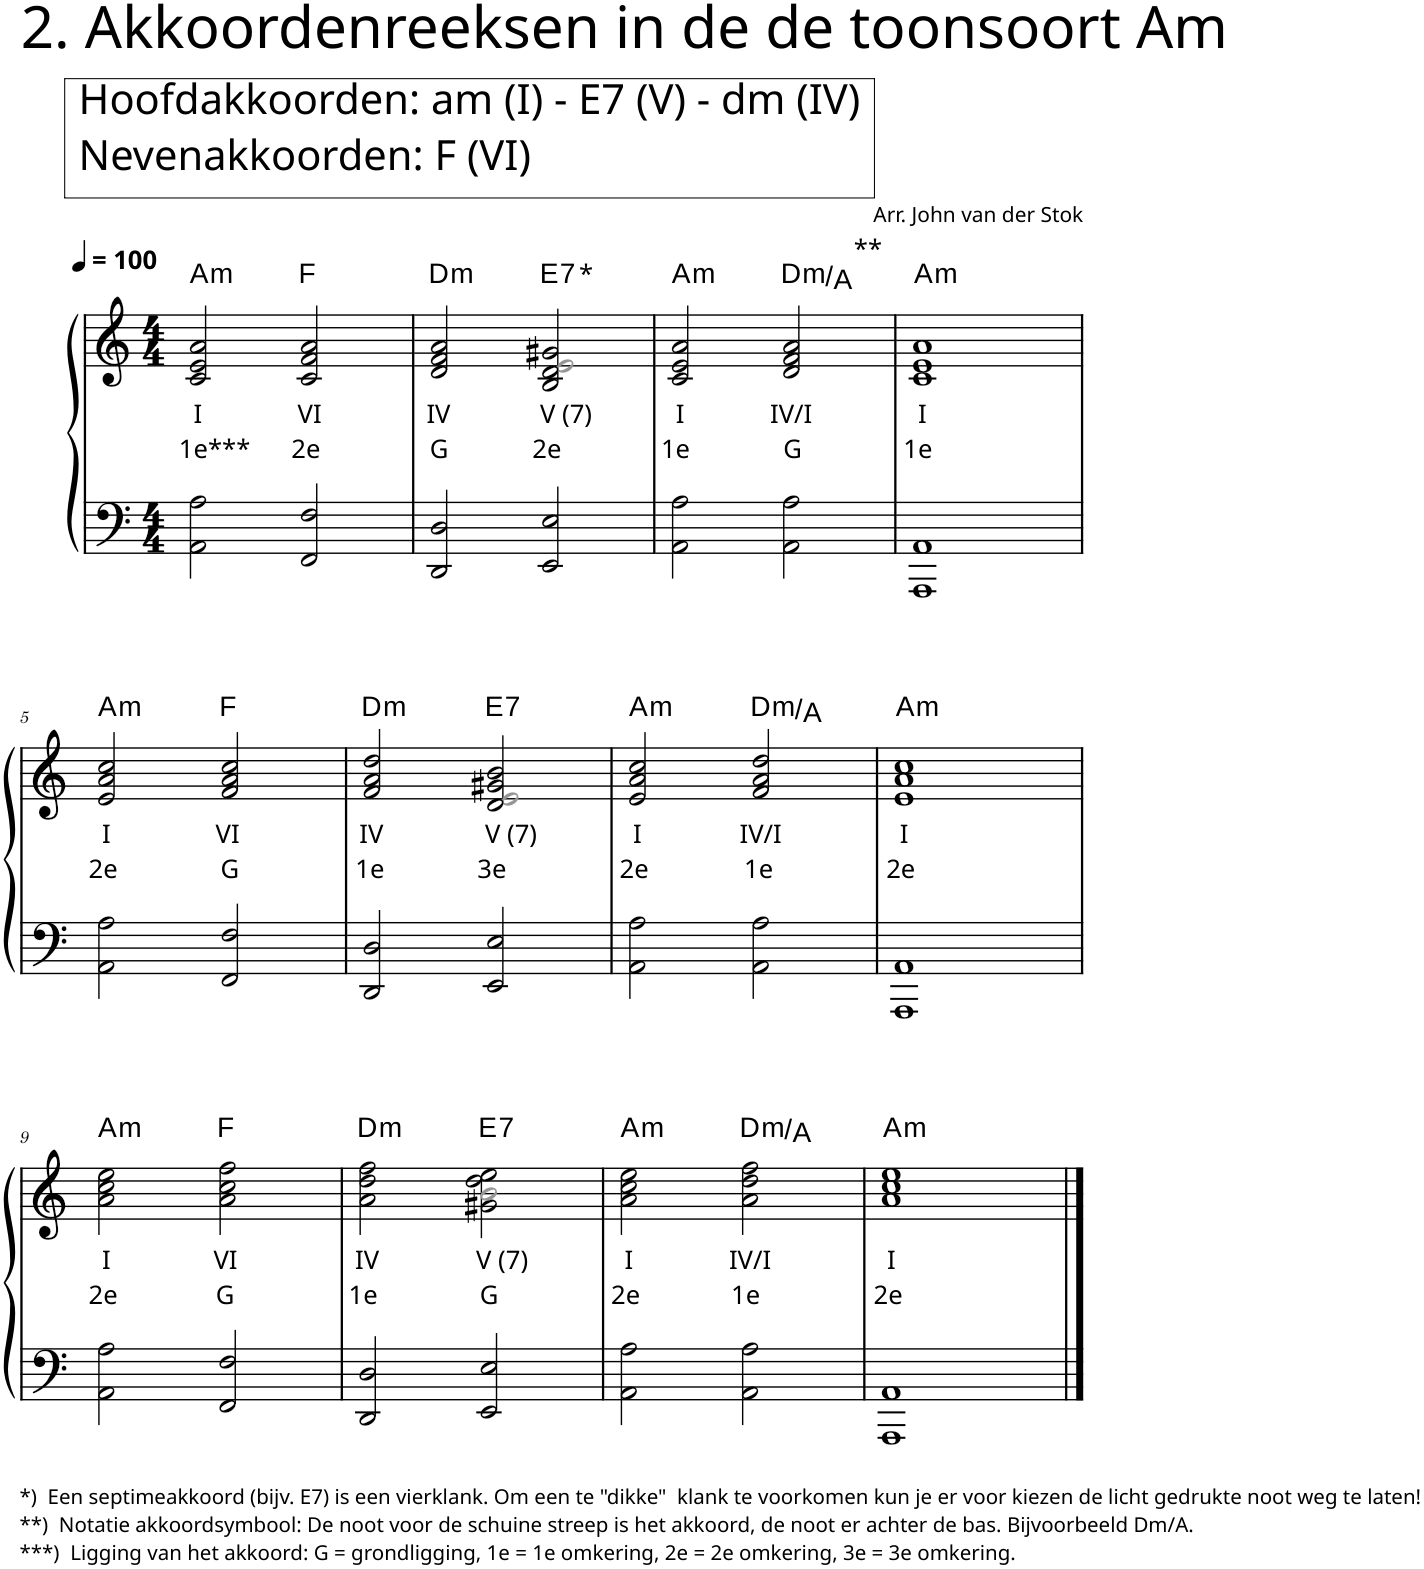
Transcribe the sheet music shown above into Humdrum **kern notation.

**kern	**kern	**text	**text	**harte
*part1	*part1	*part1	*part1	*part1
*staff2	*staff1	*staff1	*staff1	*
*I"Piano	*	*	*	*
*I'Pno.	*	*	*	*
*clefF4	*clefG2	*	*	*
*k[]	*k[]	*	*	*
*M4/4	*M4/4	*	*	*
*MM100	*MM100	*	*	*
=1	=1	=1	=1	=1
!	!	!LO:LY:b	!LO:LY:b	!LO:H:kt=m
2AA\ 2A\	2c/ 2e/ 2a/	I	1e***	A:min
!	!	!LO:LY:b	!LO:LY:b	!
2FF/ 2F/	2c/ 2f/ 2a/	VI	2e	F:maj
=2	=2	=2	=2	=2
!	!	!LO:LY:b	!LO:LY:b	!LO:H:kt=m
2DD/ 2D/	2d/ 2f/ 2a/	IV	G	D:min
!	!LO:TX:a:t=*	!	!	!
!	!	!LO:LY:b	!LO:LY:b	!LO:H:kt=7
2EE/ 2E/	2B/ 2d/ 2ei/ 2g#X/	V (7)	2e	E:7
=3	=3	=3	=3	=3
!	!	!LO:LY:b	!LO:LY:b	!LO:H:kt=m
2AA\ 2A\	2c/ 2e/ 2a/	I	1e	A:min
!	!LO:TX:a:t=**	!	!	!
!	!	!LO:LY:b	!LO:LY:b	!LO:H:kt=m
2AA\ 2A\	2d/ 2f/ 2a/	IV/I	G	D:min/5
=4	=4	=4	=4	=4
!	!	!LO:LY:b	!LO:LY:b	!LO:H:kt=m
1AAA 1AA	1c 1e 1a	I	1e	A:min
!!LO:LB:g=z
=5	=5	=5	=5	=5
!	!	!LO:LY:b	!LO:LY:b	!LO:H:kt=m
2AA\ 2A\	2e/ 2a/ 2cc/	I	2e	A:min
!	!	!LO:LY:b	!LO:LY:b	!
2FF/ 2F/	2f/ 2a/ 2cc/	VI	G	F:maj
=6	=6	=6	=6	=6
!	!	!LO:LY:b	!LO:LY:b	!LO:H:kt=m
2DD/ 2D/	2f/ 2a/ 2dd/	IV	1e	D:min
!	!	!LO:LY:b	!LO:LY:b	!LO:H:kt=7
2EE/ 2E/	2d/ 2ei/ 2g#X/ 2b/	V (7)	3e	E:7
=7	=7	=7	=7	=7
!	!	!LO:LY:b	!LO:LY:b	!LO:H:kt=m
2AA\ 2A\	2e/ 2a/ 2cc/	I	2e	A:min
!	!	!LO:LY:b	!LO:LY:b	!LO:H:kt=m
2AA\ 2A\	2f/ 2a/ 2dd/	IV/I	1e	D:min/5
=8	=8	=8	=8	=8
!	!	!LO:LY:b	!LO:LY:b	!LO:H:kt=m
1AAA 1AA	1e 1a 1cc	I	2e	A:min
!!LO:LB:g=z
=9	=9	=9	=9	=9
!LO:TX:b:t=*)  Een septimeakkoord (bijv. E7) is een vierklank. Om een te "dikke"  klank te voorkomen kun je er voor kiezen de licht gedrukte noot weg te laten!	!	!	!	!
!LO:TX:b:t=**)  Notatie akkoordsymbool&colon; De noot voor de schuine streep is het akkoord, de noot er achter de bas. Bijvoorbeeld Dm/A.	!	!	!	!
!LO:TX:b:t=***)  Ligging van het akkoord&colon; G = grondligging, 1e = 1e omkering, 2e = 2e omkering, 3e = 3e omkering.	!	!	!	!
!	!	!LO:LY:b	!LO:LY:b	!LO:H:kt=m
2AA\ 2A\	2a\ 2cc\ 2ee\	I	2e	A:min
!	!	!LO:LY:b	!LO:LY:b	!
2FF/ 2F/	2a\ 2cc\ 2ff\	VI	G	F:maj
=10	=10	=10	=10	=10
!	!	!LO:LY:b	!LO:LY:b	!LO:H:kt=m
2DD/ 2D/	2a\ 2dd\ 2ff\	IV	1e	D:min
!	!	!LO:LY:b	!LO:LY:b	!LO:H:kt=7
2EE/ 2E/	2g#X\ 2bi\ 2dd\ 2ee\	V (7)	G	E:7
=11	=11	=11	=11	=11
!	!	!LO:LY:b	!LO:LY:b	!LO:H:kt=m
2AA\ 2A\	2a\ 2cc\ 2ee\	I	2e	A:min
!	!	!LO:LY:b	!LO:LY:b	!LO:H:kt=m
2AA\ 2A\	2a\ 2dd\ 2ff\	IV/I	1e	D:min/5
=12	=12	=12	=12	=12
!	!	!LO:LY:b	!LO:LY:b	!LO:H:kt=m
1AAA 1AA	1a 1cc 1ee	I	2e	A:min
==	==	==	==	==
*-	*-	*-	*-	*-
